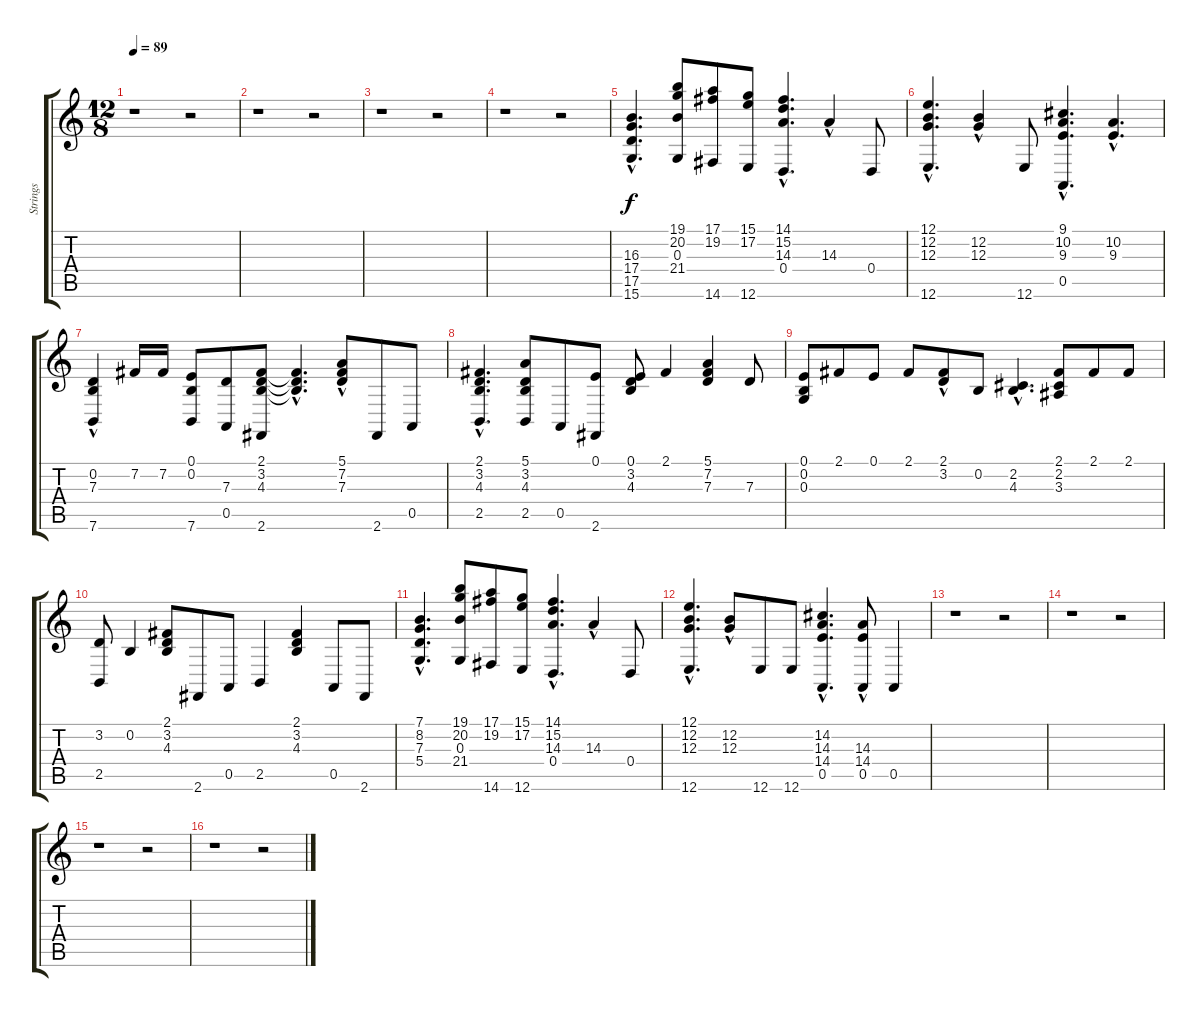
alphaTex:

\track ("Strings" "Strings") {instrument synthstrings1}
\staff {score tabs}
\tuning (E4 B3 G3 D3 A2 E2) {hide}
\ts (12 8)
\tempo 89
\clef g2
\ks c
r.1{dy f instrument synthstrings1} r.2 |
r.1 r.2 |
r.1 r.2 |
r.1 r.2 |
(16.3{hac} 17.4{hac} 17.5{hac} 15.6{hac}).4{d} (19.1 20.2 0.3 21.4).8 (17.1 19.2 14.6).8 (15.1 17.2 12.6).8 (14.1{hac} 15.2{hac} 14.3{hac} 0.4).4{d} 14.3{hac}.4 0.4.8 |
(12.1{hac} 12.2{hac} 12.3{hac} 12.6).4{d} (12.2{hac} 12.3{hac}).4 12.6.8 (9.1{hac} 10.2{hac} 9.3{hac} 0.5{hac}).4{d} (10.2{hac} 9.3{hac}).4{d} |
(0.2 7.3 7.6{hac}).4 7.2.16 7.2.16 (0.1 0.2 7.6).8 (7.3 0.5).8 (2.1 3.2 4.3 2.6).8 (2.1{hac t} 3.2{hac t} 4.3{hac t}).4{d} (5.1{hac} 7.2{hac} 7.3{hac}).8 2.6.8 0.5.8 |
(2.1{hac} 3.2{hac} 4.3{hac} 2.5{hac}).4{d} (5.1 3.2 4.3 2.5).8 0.5.8 (0.1 2.6).8 (0.1 3.2 4.3).8 2.1.4 (5.1 7.2 7.3).4 7.3.8 |
(0.1 0.2 0.3).8 2.1.8 0.1.8 2.1.8 (2.1{hac} 3.2).8 0.2.8 (2.2{hac} 4.3{hac}).4{d} (2.1 2.2 3.3).8 2.1.8 2.1.8 |
(3.2 2.5).8 0.2.4 (2.1 3.2 4.3).8 2.6.8 0.5.8 2.5.4 (2.1 3.2 4.3).4 0.5.8 2.6.8 |
(7.1{hac} 8.2{hac} 7.3{hac} 5.4{hac}).4{d} (19.1 20.2 0.3 21.4).8 (17.1 19.2 14.6).8 (15.1 17.2 12.6).8 (14.1{hac} 15.2{hac} 14.3{hac} 0.4).4{d} 14.3{hac}.4 0.4.8 |
(12.1{hac} 12.2{hac} 12.3{hac} 12.6).4{d} (12.2{hac} 12.3{hac}).8 12.6.8 12.6.8 (14.2{hac} 14.3{hac} 14.4{hac} 0.5{hac}).4{d} (14.3{hac} 14.4{hac} 0.5).8 0.5.4 |
r.1 r.2 |
r.1 r.2 |
r.1 r.2 |
r.1 r.2
